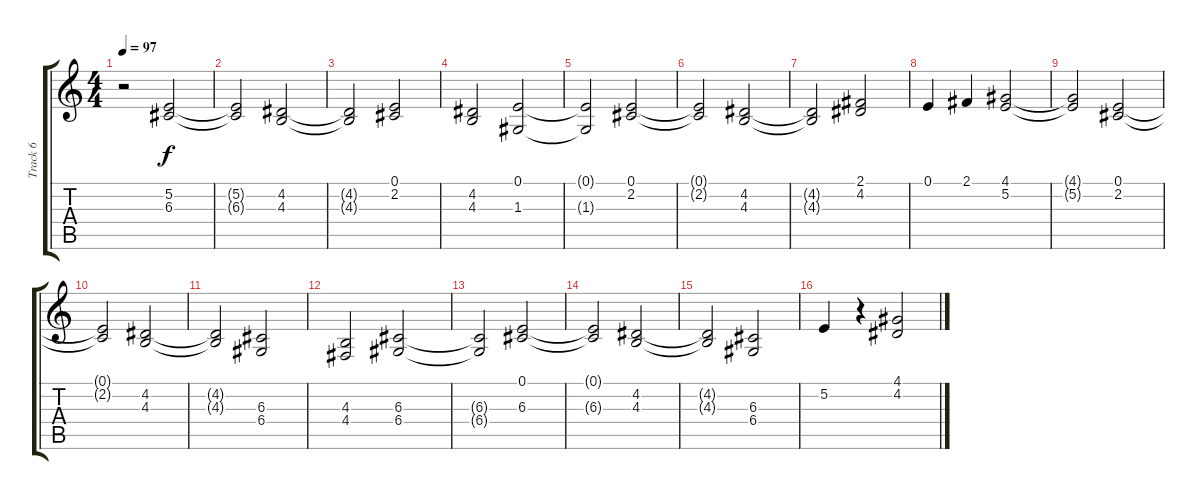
\track ("Track 6" "Track 6") {instrument stringensemble1}
\staff {score tabs}
\tuning (E4 B3 G3 D3 A2 E2) {hide}
\ts (4 4)
\tempo 97
\clef g2
\ks c
r.2{dy f instrument stringensemble1} (5.2 6.3).2 |
(5.2{t} 6.3{t}).2 (4.2 4.3).2 |
(4.2{t} 4.3{t}).2 (0.1 2.2).2 |
(4.2 4.3).2 (0.1 1.3).2 |
(0.1{t} 1.3{t}).2 (0.1 2.2).2 |
(0.1{t} 2.2{t}).2 (4.2 4.3).2 |
(4.2{t} 4.3{t}).2 (2.1 4.2).2 |
0.1.4 2.1.4 (4.1 5.2).2 |
(4.1{t} 5.2{t}).2 (0.1 2.2).2 |
(0.1{t} 2.2{t}).2 (4.2 4.3).2 |
(4.2{t} 4.3{t}).2 (6.3 6.4).2 |
(4.3 4.4).2 (6.3 6.4).2 |
(6.3{t} 6.4{t}).2 (0.1 6.3).2 |
(0.1{t} 6.3{t}).2 (4.2 4.3).2 |
(4.2{t} 4.3{t}).2 (6.3 6.4).2 |
5.2.4 r.4 (4.1 4.2).2
